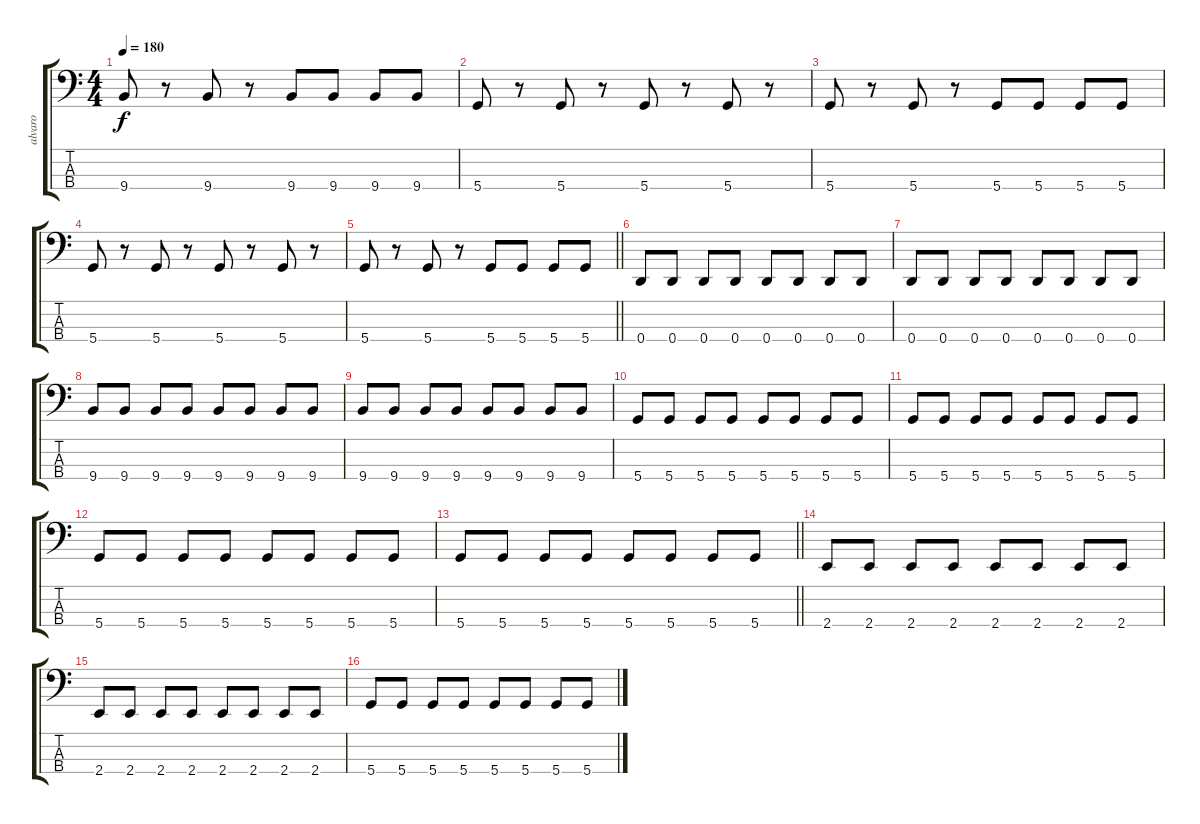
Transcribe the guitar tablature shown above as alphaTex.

\track ("alvaro" "alvaro") {instrument electricbassfinger}
\staff {score tabs}
\tuning (G2 D2 A1 D1) {hide}
\ts (4 4)
\tempo 180
\clef f4
\ks c
9.4.8{dy f} r.8 9.4.8 r.8 9.4.8 9.4.8 9.4.8 9.4.8 |
5.4.8 r.8 5.4.8 r.8 5.4.8 r.8 5.4.8 r.8 |
5.4.8 r.8 5.4.8 r.8 5.4.8 5.4.8 5.4.8 5.4.8 |
5.4.8 r.8 5.4.8 r.8 5.4.8 r.8 5.4.8 r.8 |
\barLineRight lightlight
5.4.8 r.8 5.4.8 r.8 5.4.8 5.4.8 5.4.8 5.4.8 |
0.4.8 0.4.8 0.4.8 0.4.8 0.4.8 0.4.8 0.4.8 0.4.8 |
0.4.8 0.4.8 0.4.8 0.4.8 0.4.8 0.4.8 0.4.8 0.4.8 |
9.4.8 9.4.8 9.4.8 9.4.8 9.4.8 9.4.8 9.4.8 9.4.8 |
9.4.8 9.4.8 9.4.8 9.4.8 9.4.8 9.4.8 9.4.8 9.4.8 |
5.4.8 5.4.8 5.4.8 5.4.8 5.4.8 5.4.8 5.4.8 5.4.8 |
5.4.8 5.4.8 5.4.8 5.4.8 5.4.8 5.4.8 5.4.8 5.4.8 |
5.4.8 5.4.8 5.4.8 5.4.8 5.4.8 5.4.8 5.4.8 5.4.8 |
\barLineRight lightlight
5.4.8 5.4.8 5.4.8 5.4.8 5.4.8 5.4.8 5.4.8 5.4.8 |
2.4.8 2.4.8 2.4.8 2.4.8 2.4.8 2.4.8 2.4.8 2.4.8 |
2.4.8 2.4.8 2.4.8 2.4.8 2.4.8 2.4.8 2.4.8 2.4.8 |
5.4.8 5.4.8 5.4.8 5.4.8 5.4.8 5.4.8 5.4.8 5.4.8
